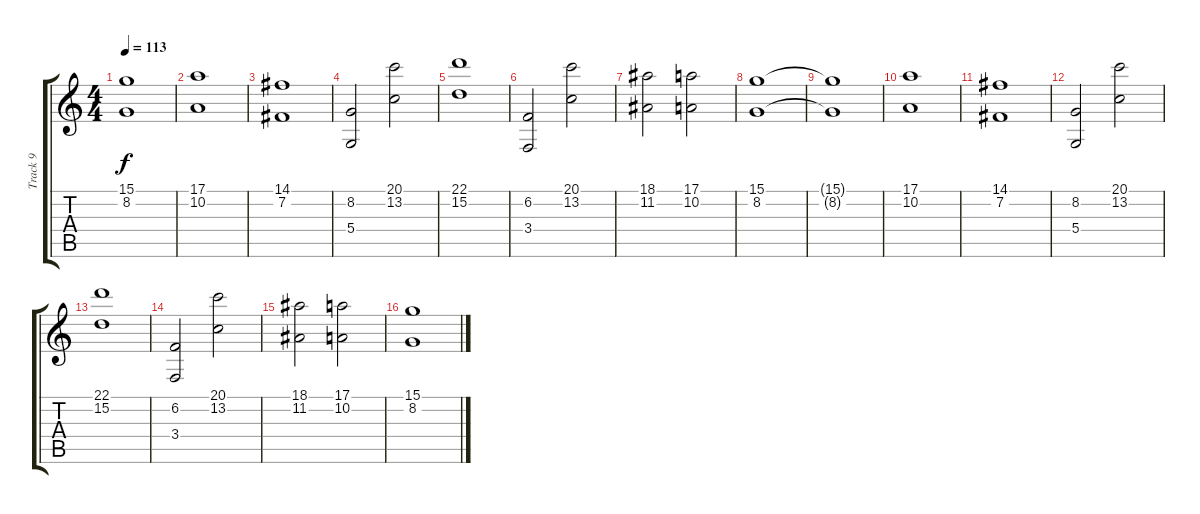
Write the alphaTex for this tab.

\track ("Track 9" "Track 9") {instrument stringensemble1}
\staff {score tabs}
\tuning (E4 B3 G3 D3 A2 E2) {hide}
\ts (4 4)
\tempo 113
\clef g2
\ks c
(15.1{t} 8.2{t}).1{dy f} |
(17.1 10.2).1 |
(14.1 7.2).1 |
(8.2 5.4).2 (20.1 13.2).2 |
(22.1 15.2).1 |
(6.2 3.4).2 (20.1 13.2).2 |
(18.1 11.2).2 (17.1 10.2).2 |
(15.1 8.2).1 |
(15.1{t} 8.2{t}).1 |
(17.1 10.2).1 |
(14.1 7.2).1 |
(8.2 5.4).2 (20.1 13.2).2 |
(22.1 15.2).1 |
(6.2 3.4).2 (20.1 13.2).2 |
(18.1 11.2).2 (17.1 10.2).2 |
(15.1 8.2).1
